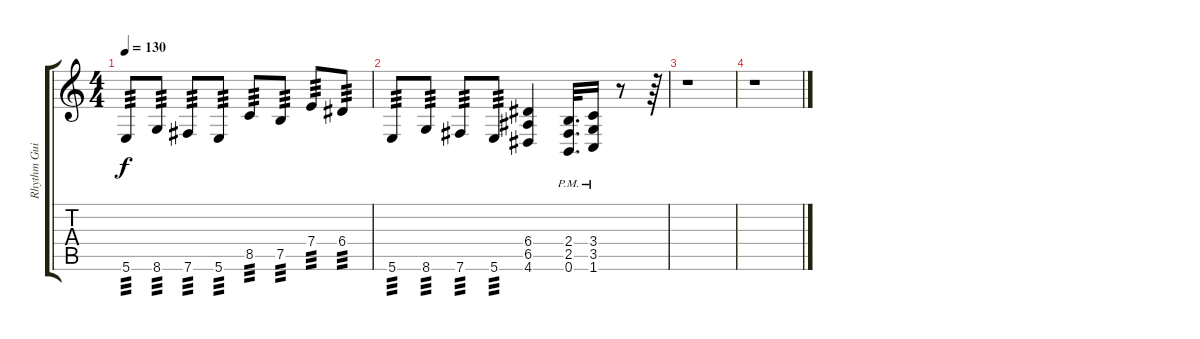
\track ("Rhythm Guitar" "Rhythm Gui") {instrument distortionguitar}
\staff {score tabs}
\tuning (B3 Gb3 D3 A2 E2 B1) {hide}
\ts (4 4)
\tempo 130
\clef g2
\ks c
5.6.8{tp 3 dy f} 8.6.8{tp 3} 7.6.8{tp 3} 5.6.8{tp 3} 8.5.8{tp 3} 7.5.8{tp 3} 7.4.8{tp 3} 6.4.8{tp 3} |
5.6.8{tp 3} 8.6.8{tp 3} 7.6.8{tp 3} 5.6.8{tp 3} (6.4 6.5 4.6).4 (2.4{pm} 2.5{pm} 0.6{pm}).32{d} (3.4{pm} 3.5{pm} 1.6{pm}).16 r.8 r.64 |
r.1 |
r.1
